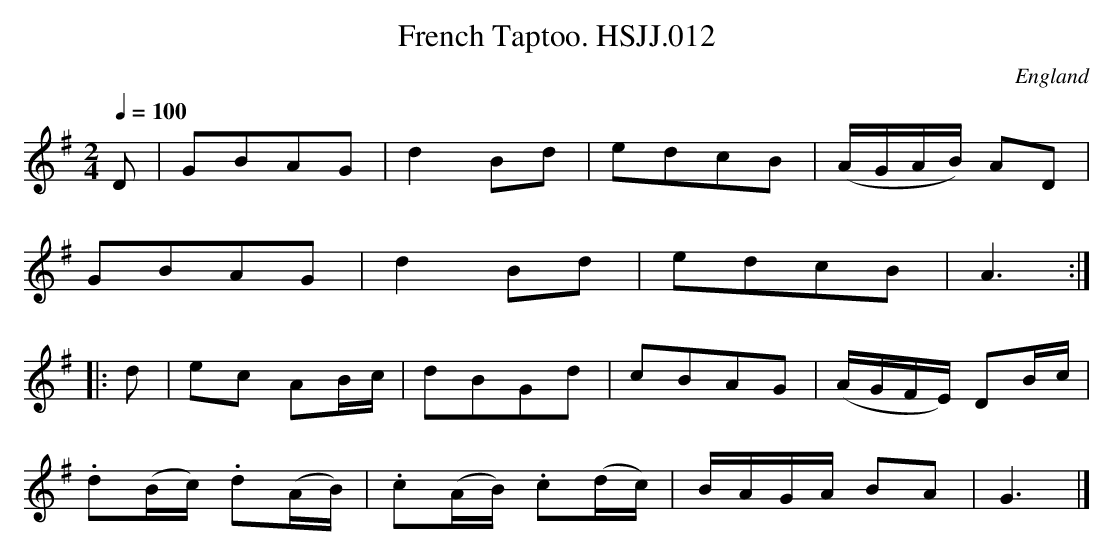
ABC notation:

X:1
T:French Taptoo. HSJJ.012
M:2/4
L:1/8
Q:1/4=100
O:England
K:G
D|GBAG|d2Bd|edcB|(A/G/A/B/) AD|
GBAG|d2Bd|edcB|A3:|
|:d|ec AB/c/|dBGd|cBAG|(A/G/F/E/) DB/c/|
.d(B/c/) .d(A/B/)|.c(A/B/) .c(d/c/)|\
B/A/G/A/ BA|G3;|]
